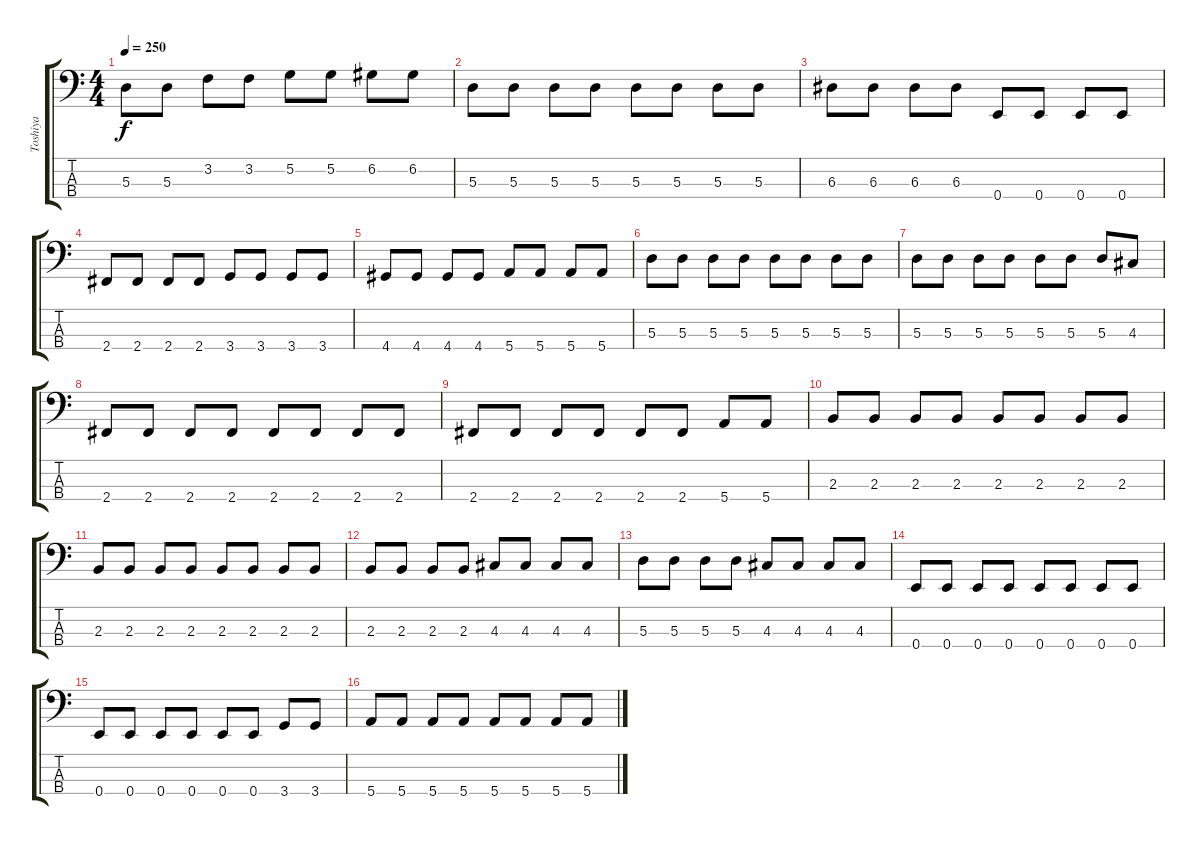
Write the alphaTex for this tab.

\track ("Toshiya" "Toshiya") {instrument slapbass2}
\staff {score tabs}
\tuning (G2 D2 A1 E1) {hide}
\ts (4 4)
\tempo 250
\clef f4
\ks c
5.3.8{dy f} 5.3.8 3.2.8 3.2.8 5.2.8 5.2.8 6.2.8 6.2.8 |
5.3.8 5.3.8 5.3.8 5.3.8 5.3.8 5.3.8 5.3.8 5.3.8 |
6.3.8 6.3.8 6.3.8 6.3.8 0.4.8 0.4.8 0.4.8 0.4.8 |
2.4.8 2.4.8 2.4.8 2.4.8 3.4.8 3.4.8 3.4.8 3.4.8 |
4.4.8 4.4.8 4.4.8 4.4.8 5.4.8 5.4.8 5.4.8 5.4.8 |
5.3.8 5.3.8 5.3.8 5.3.8 5.3.8 5.3.8 5.3.8 5.3.8 |
5.3.8 5.3.8 5.3.8 5.3.8 5.3.8 5.3.8 5.3.8 4.3.8 |
2.4.8 2.4.8 2.4.8 2.4.8 2.4.8 2.4.8 2.4.8 2.4.8 |
2.4.8 2.4.8 2.4.8 2.4.8 2.4.8 2.4.8 5.4.8 5.4.8 |
2.3.8 2.3.8 2.3.8 2.3.8 2.3.8 2.3.8 2.3.8 2.3.8 |
2.3.8 2.3.8 2.3.8 2.3.8 2.3.8 2.3.8 2.3.8 2.3.8 |
2.3.8 2.3.8 2.3.8 2.3.8 4.3.8 4.3.8 4.3.8 4.3.8 |
5.3.8 5.3.8 5.3.8 5.3.8 4.3.8 4.3.8 4.3.8 4.3.8 |
0.4.8 0.4.8 0.4.8 0.4.8 0.4.8 0.4.8 0.4.8 0.4.8 |
0.4.8 0.4.8 0.4.8 0.4.8 0.4.8 0.4.8 3.4.8 3.4.8 |
5.4.8 5.4.8 5.4.8 5.4.8 5.4.8 5.4.8 5.4.8 5.4.8
